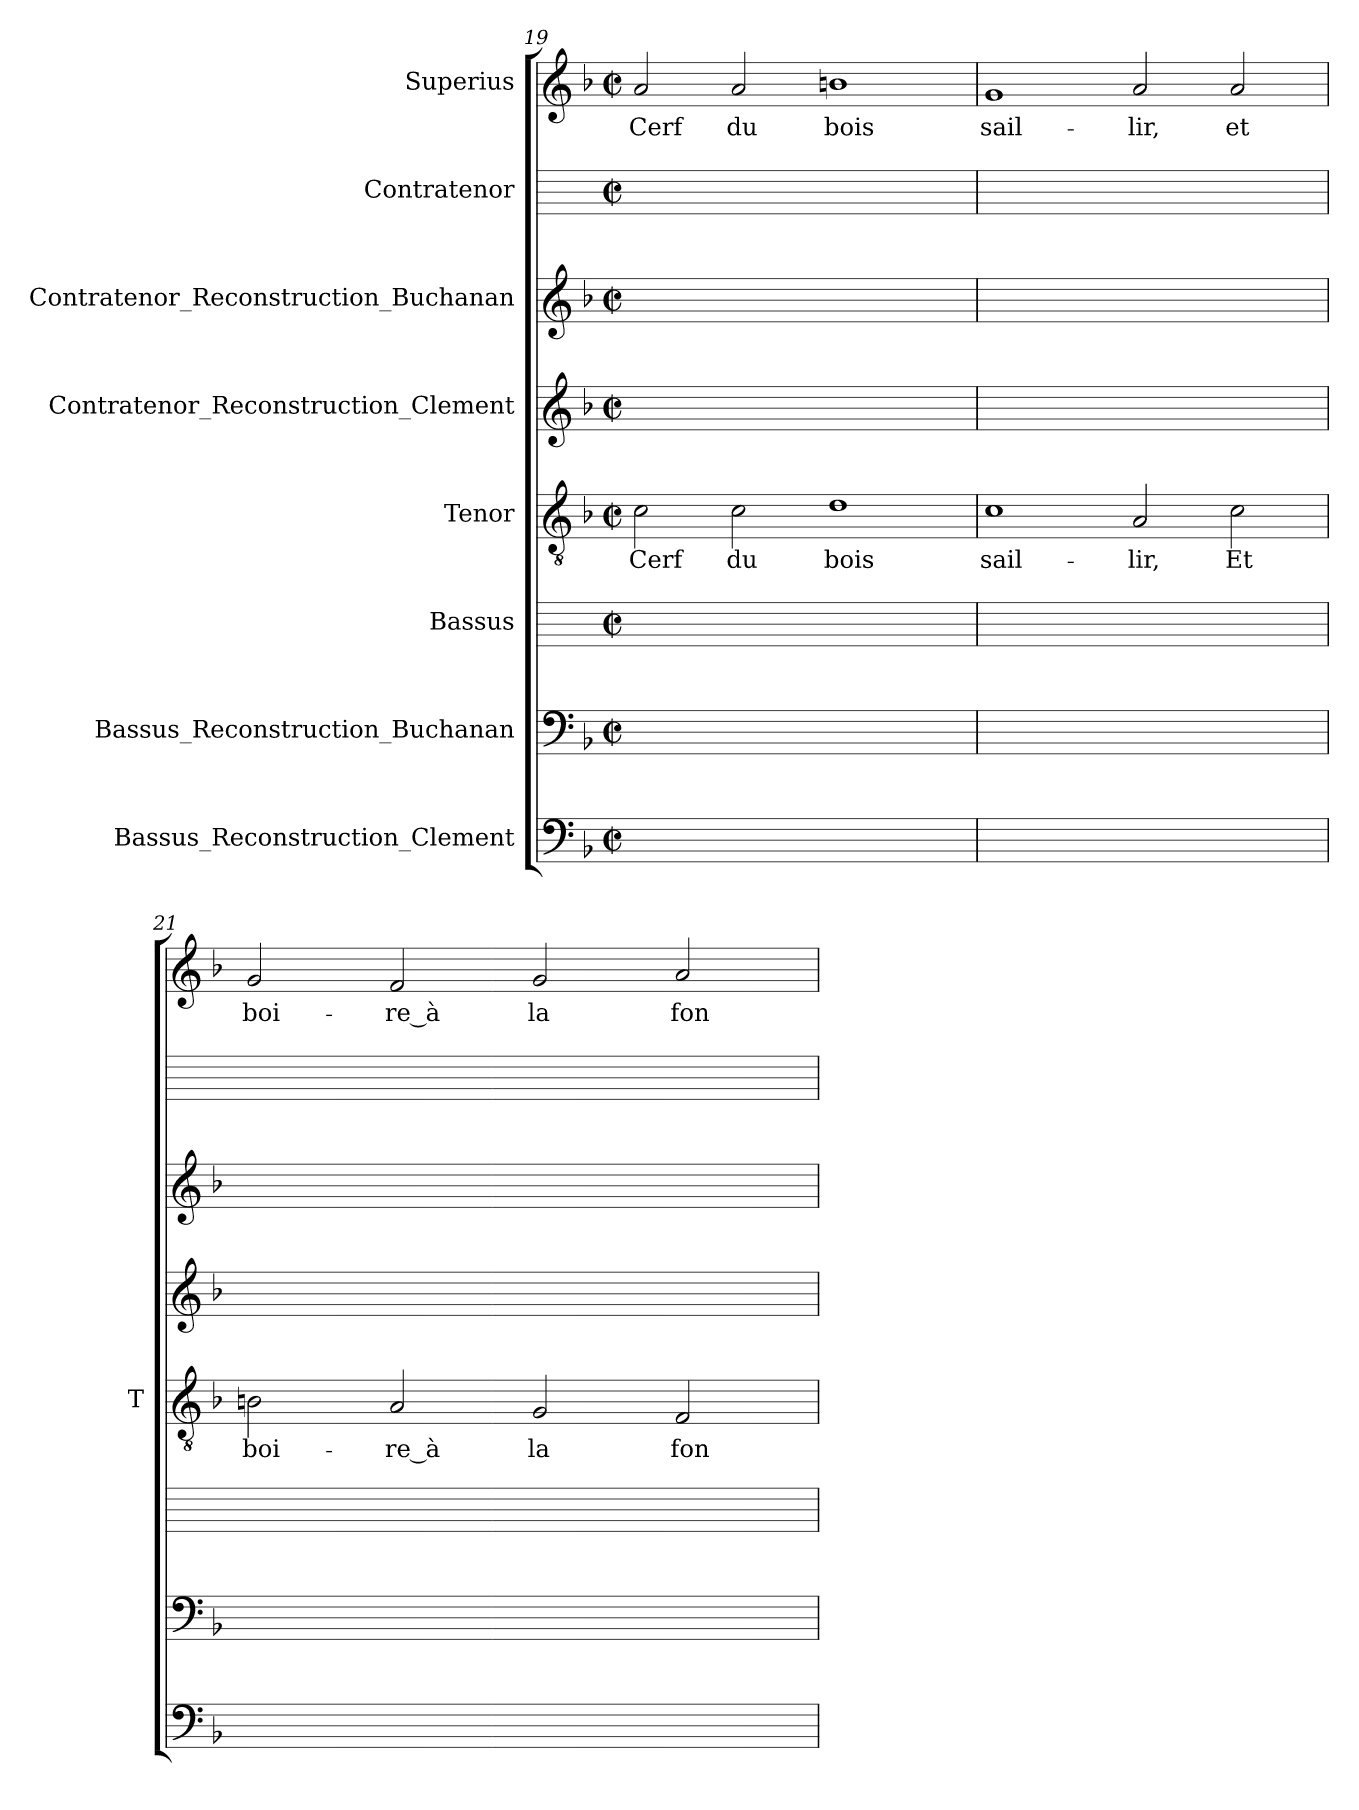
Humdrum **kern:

**kern	**kern	**kern	**kern	**text	**kern	**kern	**kern	**kern	**text
*part8	*part7	*part6	*part5	*part5	*part4	*part3	*part2	*part1	*part1
*staff8	*staff7	*staff6	*staff5	*staff5	*staff4	*staff3	*staff2	*staff1	*staff1
*I"Bassus_Reconstruction_Clement	*I"Bassus_Reconstruction_Buchanan	*I"Bassus	*I"Tenor	*	*I"Contratenor_Reconstruction_Clement	*I"Contratenor_Reconstruction_Buchanan	*I"Contratenor	*I"Superius	*
*	*	*	*I'T	*	*	*	*	*	*
*clefF4	*clefF4	*	*clefGv2	*	*clefG2	*clefG2	*	*clefG2	*
*k[b-]	*k[b-]	*	*k[b-]	*	*k[b-]	*k[b-]	*	*k[b-]	*
*F:	*F:	*	*F:	*	*F:	*F:	*	*F:	*
*M2/2	*M2/2	*M2/2	*M2/2	*	*M2/2	*M2/2	*M2/2	*M2/2	*
*met(c|)	*met(c|)	*met(c|)	*met(c|)	*	*met(c|)	*met(c|)	*met(c|)	*met(c|)	*
=19	=19	=19	=19	=19	=19	=19	=19	=19	=19
0ryy	0ryy	0ryy	2c	-Cerf	0ryy	0ryy	0ryy	2a	-Cerf
.	.	.	2c	-du	.	.	.	2a	-du
.	.	.	1d	-bois	.	.	.	1b	-bois
=20	=20	=20	=20	=20	=20	=20	=20	=20	=20
0ryy	0ryy	0ryy	1c	sail-	0ryy	0ryy	0ryy	1g	sail-
.	.	.	2A	-lir,	.	.	.	2a	-lir,
.	.	.	2c	-Et	.	.	.	2a	-et
=21	=21	=21	=21	=21	=21	=21	=21	=21	=21
0ryy	0ryy	0ryy	2B	boi-	0ryy	0ryy	0ryy	2g	boi-
.	.	.	2A	-re_à	.	.	.	2f	-re_à
.	.	.	2G	-la	.	.	.	2g	-la
.	.	.	2F	fon-	.	.	.	2a	fon-
=	=	=	=	=	=	=	=	=	=
*-	*-	*-	*-	*-	*-	*-	*-	*-	*-
